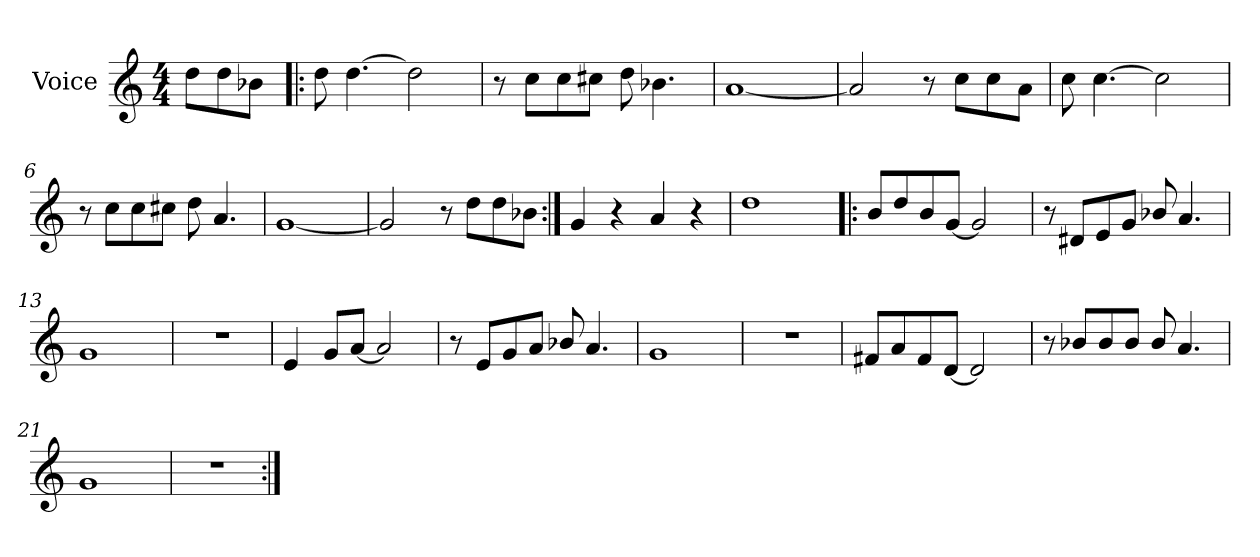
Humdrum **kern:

**kern
*part1
*staff1
*I"Voice
*I'V.
*clefG2
*k[]
*M4/4
=0X0
8dd\L
8dd\
8b-X\J
=1!|:
8dd\
[>4.dd\
2dd\]
=2
8r
8cc\L
8cc\
8cc#X\J
8dd\
4.b-X\
=3
[<1a
=4
2a/]
8r
8cc\L
8cc\
8a\J
!!LO:LB:g=z
=5
8cc\
[>4.cc\
2cc\]
=6
8r
8cc\L
8cc\
8cc#X\J
8dd\
4.a/
=7
[<1g
=8
2g/]
8r
8dd\L
8dd\
8b-X\J
=9:|!
4g/
4r
4a/
4r
=10
1dd
!!LO:LB:g=z
=11!|:
8b/L
8dd/
8b/
[<8g/J
2g/]
=12
8r
8d#X/L
8e/
8g/J
8b-X/
4.a/
=13
1g
=14
1r
!!LO:LB:g=z
=15
4e/
8g/L
[<8a/J
2a/]
=16
8r
8e/L
8g/
8a/J
8b-X/
4.a/
=17
1g
=18
1r
!!LO:LB:g=z
=19
8f#X/L
8a/
8f#/
[<8d/J
2d/]
=20
8r
8b-X/L
8b-/
8b-/J
8b-/
4.a/
=21
1g
=22
1r
=:|!
*-
